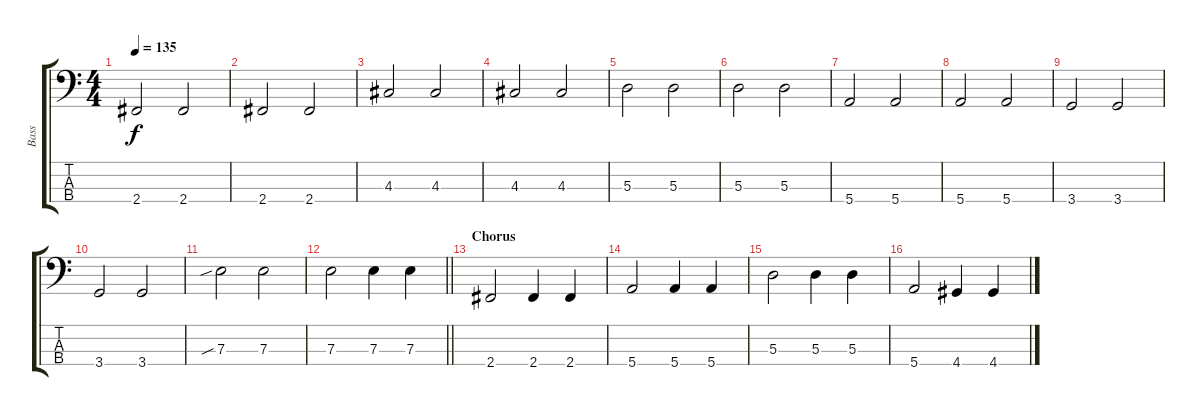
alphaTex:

\track ("Bass" "Bass") {instrument electricbassfinger}
\staff {score tabs}
\tuning (G2 D2 A1 E1) {hide}
\ts (4 4)
\tempo 135
\clef f4
\ks c
2.4.2{dy f} 2.4.2 |
2.4.2 2.4.2 |
4.3.2 4.3.2 |
4.3.2 4.3.2 |
5.3.2 5.3.2 |
5.3.2 5.3.2 |
5.4.2 5.4.2 |
5.4.2 5.4.2 |
3.4.2 3.4.2 |
3.4.2 3.4.2 |
7.3{sib}.2 7.3.2 |
\barLineRight lightlight
7.3.2 7.3.4 7.3.4 |
\section ("" "Chorus")
2.4.2 2.4.4 2.4.4 |
5.4.2 5.4.4 5.4.4 |
5.3.2 5.3.4 5.3.4 |
5.4.2 4.4.4 4.4.4
